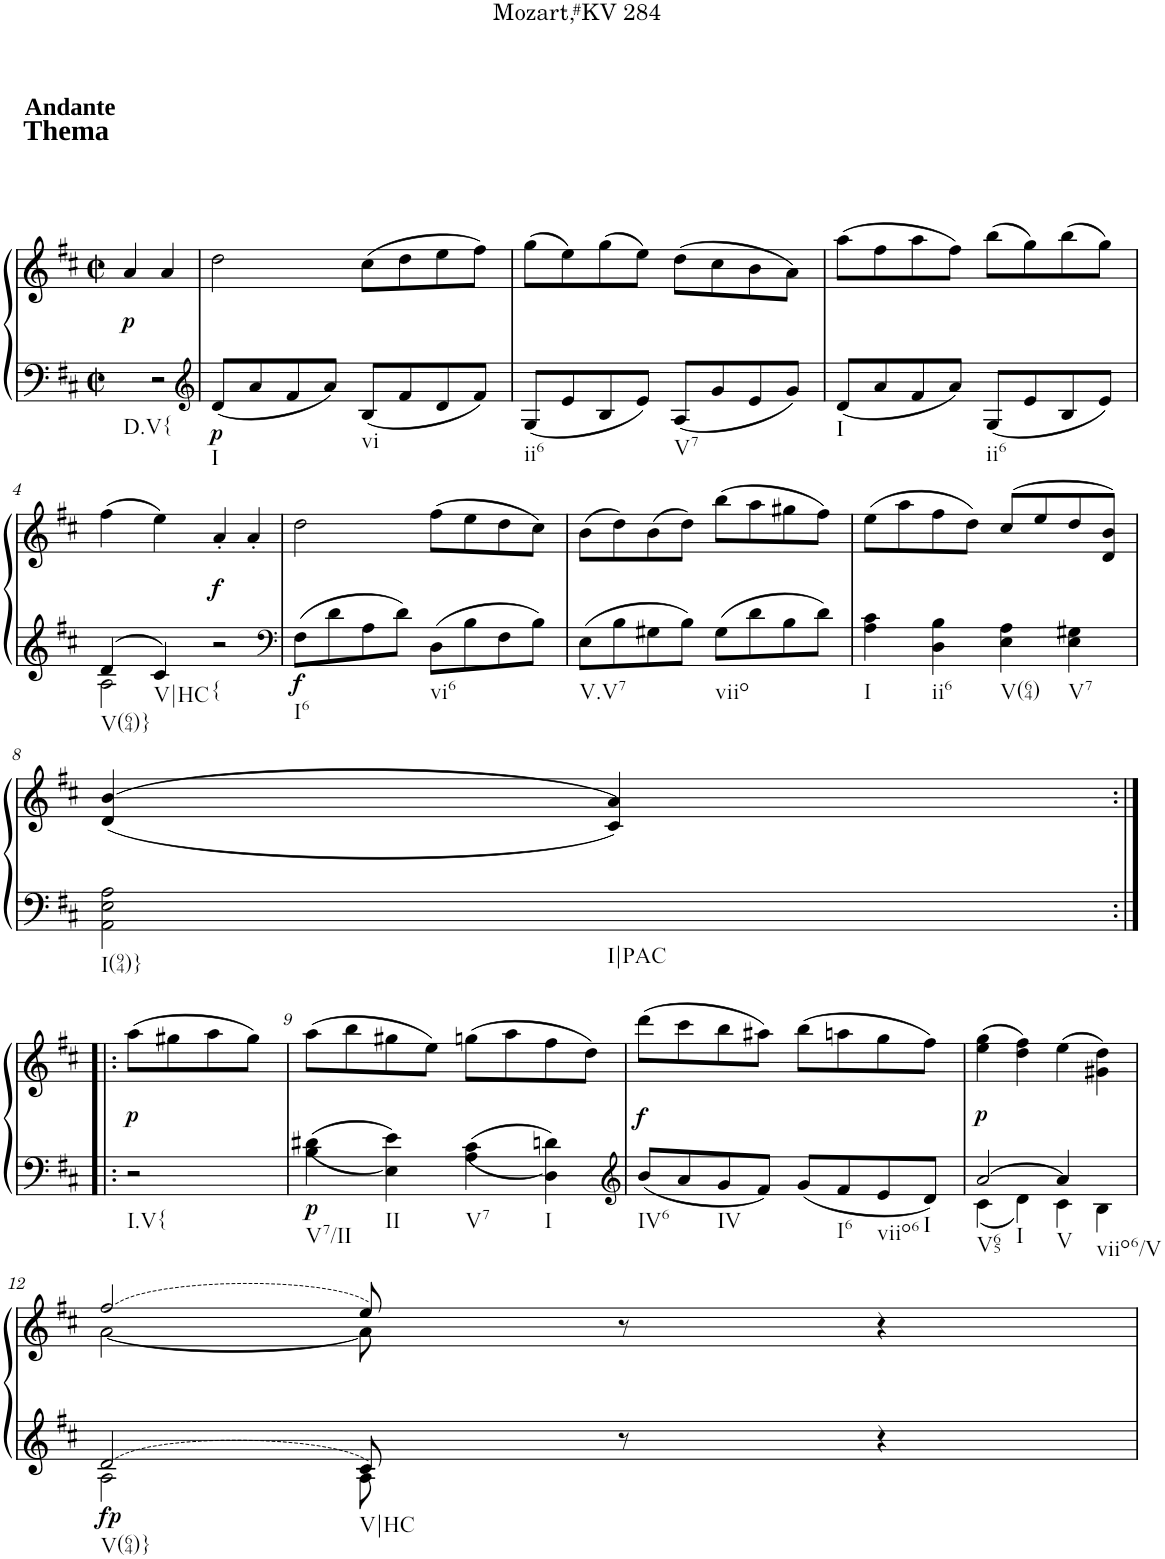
**kern	**kern	**dynam
*part1	*part1	*part1
*staff2	*staff1	*staff1/2
*I"unbenannt2	*	*
*clefF4	*clefG2	*
*k[f#c#]	*k[f#c#]	*
*M2/2	*M2/2	*
*met(c|)	*met(c|)	*
=	=	=
!	!LO:TX:a:B:t=Thema	!
!	!LO:TX:a:B:t=Andante	!
!LO:TX:b:t=D.V{	!	!
!	!	!LO:DY:b
2r	4a/	p
.	4a/	.
=1	=1	=1
*clefG2	*	*
!LO:TX:b:t=I	!	!
!	!	!LO:DY:b=2
8d/L	2dd\	p
8a/	.	.
8f#/	.	.
8a/J	.	.
!LO:TX:b:t=vi	!	!
8B/L	(8cc#\L	.
8f#/	8dd\	.
8d/	8ee\	.
8f#/J	8ff#\J)	.
=2	=2	=2
!LO:TX:b:t=ii6	!	!
8G/L	(8gg\L	.
8e/	8ee\)	.
8B/	(8gg\	.
8e/J	8ee\J)	.
!LO:TX:b:t=V7	!	!
8A/L	(8dd\L	.
8g/	8cc#\	.
8e/	8b\	.
8g/J	8a\J)	.
=3	=3	=3
!LO:TX:b:t=I	!	!
8d/L	(8aa\L	.
8a/	8ff#\	.
8f#/	8aa\	.
8a/J	8ff#\J)	.
!LO:TX:b:t=ii6	!	!
8G/L	(8bb\L	.
8e/	8gg\)	.
8B/	(8bb\	.
8e/J	8gg\J)	.
!!LO:LB:g=z
=4	=4	=4
*^	*	*
!LO:TX:b:t=V(64)}	!	!	!
4d/	2A\	(4ff#\	.
!LO:TX:b:t=V|HC	!	!	!
4c#/	.	4ee\)	.
!LO:TX:b:t={	!	!	!
!	!	!	!LO:DY:b
2r	2ryy	4a'/	f
.	.	4a'/	.
*v	*v	*	*
=5	=5	=5
*clefF4	*	*
!LO:TX:b:t=I6	!	!
!	!	!LO:DY:b=2
8F#\L	2dd\	f
8d\	.	.
8A\	.	.
8d\J	.	.
!LO:TX:b:t=vi6	!	!
8D\L	(8ff#\L	.
8B\	8ee\	.
8F#\	8dd\	.
8B\J	8cc#\J)	.
=6	=6	=6
!LO:TX:b:t=V.V7	!	!
8E\L	(8b\L	.
8B\	8dd\)	.
8G#X\	(8b\	.
8B\J	8dd\J)	.
!LO:TX:b:t=viio	!	!
8G#\L	(8bb\L	.
8d\	8aa\	.
8B\	8gg#X\	.
8d\J	8ff#\J)	.
=7	=7	=7
!LO:TX:b:t=I	!	!
4A\ 4c#\	(8ee\L	.
.	8aa\	.
!LO:TX:b:t=ii6	!	!
4D\ 4B\	8ff#\	.
.	8dd\J)	.
!LO:TX:b:t=V(64)	!	!
4E\ 4A\	(>8cc#/L	.
.	8ee/	.
!LO:TX:b:t=V7	!	!
4E\ 4G#X\	8dd/	.
.	8d/ 8b/J)	.
!!LO:LB:g=z
=8	=8	=8
!LO:TX:b:t=I(94)}	!	!
!LO:TX:b:t=I|PAC	!	!
2AA\ 2E\ 2A\	(>(4d/ 4b/	.
.	4c#/ 4a/))	.
!!LO:LB:g=z
=8X1:|!|:	=8X1:|!|:	=8X1:|!|:
!LO:TX:b:t=I.V{	!	!
!	!	!LO:DY:b
2r	(8aa\L	p
.	8gg#X\	.
.	8aa\	.
.	8gg#\J)	.
=9	=9	=9
!LO:TX:b:t=V7/II	!	!
!	!	!LO:DY:b=2
4B\ 4d#X\	(8aa\L	p
.	8bb\	.
!LO:TX:b:t=II	!	!
4E\ 4e\	8gg#X\	.
.	8ee\J)	.
!LO:TX:b:t=V7	!	!
4A\ 4c#\	(8ggn\L	.
.	8aa\	.
!LO:TX:b:t=I	!	!
4D\ 4dn\	8ff#\	.
.	8dd\J)	.
=10	=10	=10
*clefG2	*	*
!LO:TX:b:t=IV6	!	!
!	!	!LO:DY:b
8b/L	(8ddd\L	f
8a/	8ccc#\	.
!LO:TX:b:t=IV	!	!
8g/	8bb\	.
8f#/J	8aa#X\J)	.
8g/L	(8bb\L	.
!LO:TX:b:t=I6	!	!
8f#/	8aan\	.
!LO:TX:b:t=viio6	!	!
8e/	8gg\	.
!LO:TX:b:t=I	!	!
8d/J	8ff#\J)	.
=11	=11	=11
*^	*	*
!LO:TX:b:t=V65	!	!	!
!LO:TX:b:t=I	!	!	!
!	!	!	!LO:DY:b
[2a/	4c#\	(4ee\ 4gg\	p
.	4d\	4dd\ 4ff#\)	.
!LO:TX:b:t=V	!	!	!
4a/]	4c#\	(4ee\	.
!LO:TX:b:t=viio6/V	!	!	!
4ryy	4B\	4g#X\ 4dd\)	.
!!LO:LB:g=z
=12	=12	=12	=12
*	*	*^	*
!LO:TX:b:t=V(64)}	!	!	!	!
!	!	!	!	!LO:DY:b=2
2d/	2A\	(2ff#/	[2a\	fp
!LO:TX:b:t=V|HC	!	!	!	!
8c#/	8A\	8ee/)	8a\]	.
8r	4.ryy	8r	4.ryy	.
4r	.	4r	.	.
*v	*v	*	*	*
*	*v	*v	*
=	=	=
*-	*-	*-
